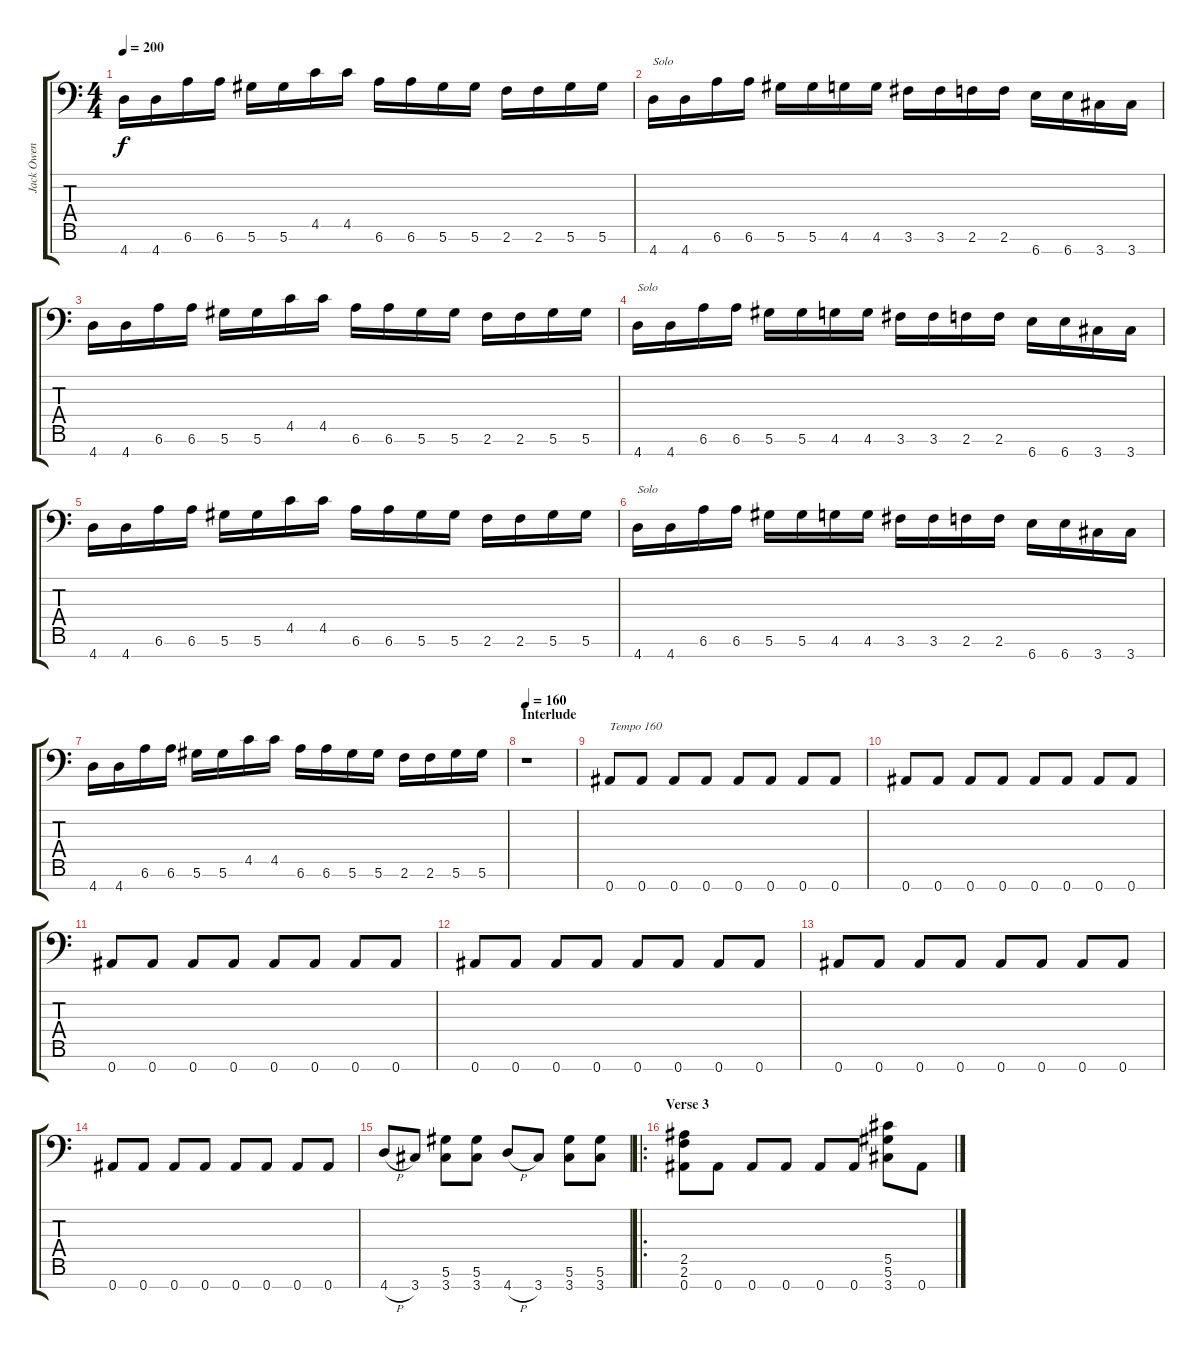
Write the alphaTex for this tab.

\track ("Jack Owen" "Jack Owen") {instrument distortionguitar}
\staff {score tabs}
\tuning (Eb4 Bb3 Gb3 Db3 Ab2 Eb2 Bb1) {hide}
\ts (4 4)
\tempo 200
\clef f4
\ks c
4.7.16{dy f} 4.7.16 6.6.16 6.6.16 5.6.16 5.6.16 4.5.16 4.5.16 6.6.16 6.6.16 5.6.16 5.6.16 2.6.16 2.6.16 5.6.16 5.6.16 |
4.7.16{txt "Solo"} 4.7.16 6.6.16 6.6.16 5.6.16 5.6.16 4.6.16 4.6.16 3.6.16 3.6.16 2.6.16 2.6.16 6.7.16 6.7.16 3.7.16 3.7.16 |
4.7.16 4.7.16 6.6.16 6.6.16 5.6.16 5.6.16 4.5.16 4.5.16 6.6.16 6.6.16 5.6.16 5.6.16 2.6.16 2.6.16 5.6.16 5.6.16 |
4.7.16{txt "Solo"} 4.7.16 6.6.16 6.6.16 5.6.16 5.6.16 4.6.16 4.6.16 3.6.16 3.6.16 2.6.16 2.6.16 6.7.16 6.7.16 3.7.16 3.7.16 |
4.7.16 4.7.16 6.6.16 6.6.16 5.6.16 5.6.16 4.5.16 4.5.16 6.6.16 6.6.16 5.6.16 5.6.16 2.6.16 2.6.16 5.6.16 5.6.16 |
4.7.16{txt "Solo"} 4.7.16 6.6.16 6.6.16 5.6.16 5.6.16 4.6.16 4.6.16 3.6.16 3.6.16 2.6.16 2.6.16 6.7.16 6.7.16 3.7.16 3.7.16 |
4.7.16 4.7.16 6.6.16 6.6.16 5.6.16 5.6.16 4.5.16 4.5.16 6.6.16 6.6.16 5.6.16 5.6.16 2.6.16 2.6.16 5.6.16 5.6.16 |
\section ("" "Interlude")
\tempo 160
r.1{balance 16} |
0.7.8{txt "Tempo 160"} 0.7.8 0.7.8 0.7.8 0.7.8 0.7.8 0.7.8 0.7.8 |
0.7.8 0.7.8 0.7.8 0.7.8 0.7.8 0.7.8 0.7.8 0.7.8 |
0.7.8 0.7.8 0.7.8 0.7.8 0.7.8 0.7.8 0.7.8 0.7.8 |
0.7.8 0.7.8 0.7.8 0.7.8 0.7.8 0.7.8 0.7.8 0.7.8 |
0.7.8 0.7.8 0.7.8 0.7.8 0.7.8 0.7.8 0.7.8 0.7.8 |
0.7.8 0.7.8 0.7.8 0.7.8 0.7.8 0.7.8 0.7.8 0.7.8 |
4.7{h}.8 3.7.8 (5.6 3.7).8 (5.6 3.7).8 4.7{h}.8 3.7.8 (5.6 3.7).8 (5.6 3.7).8 |
\ro
\section ("" "Verse 3")
(2.5 2.6 0.7).8 0.7.8 0.7.8 0.7.8 0.7.8 0.7.8 (5.5 5.6 3.7).8 0.7.8
